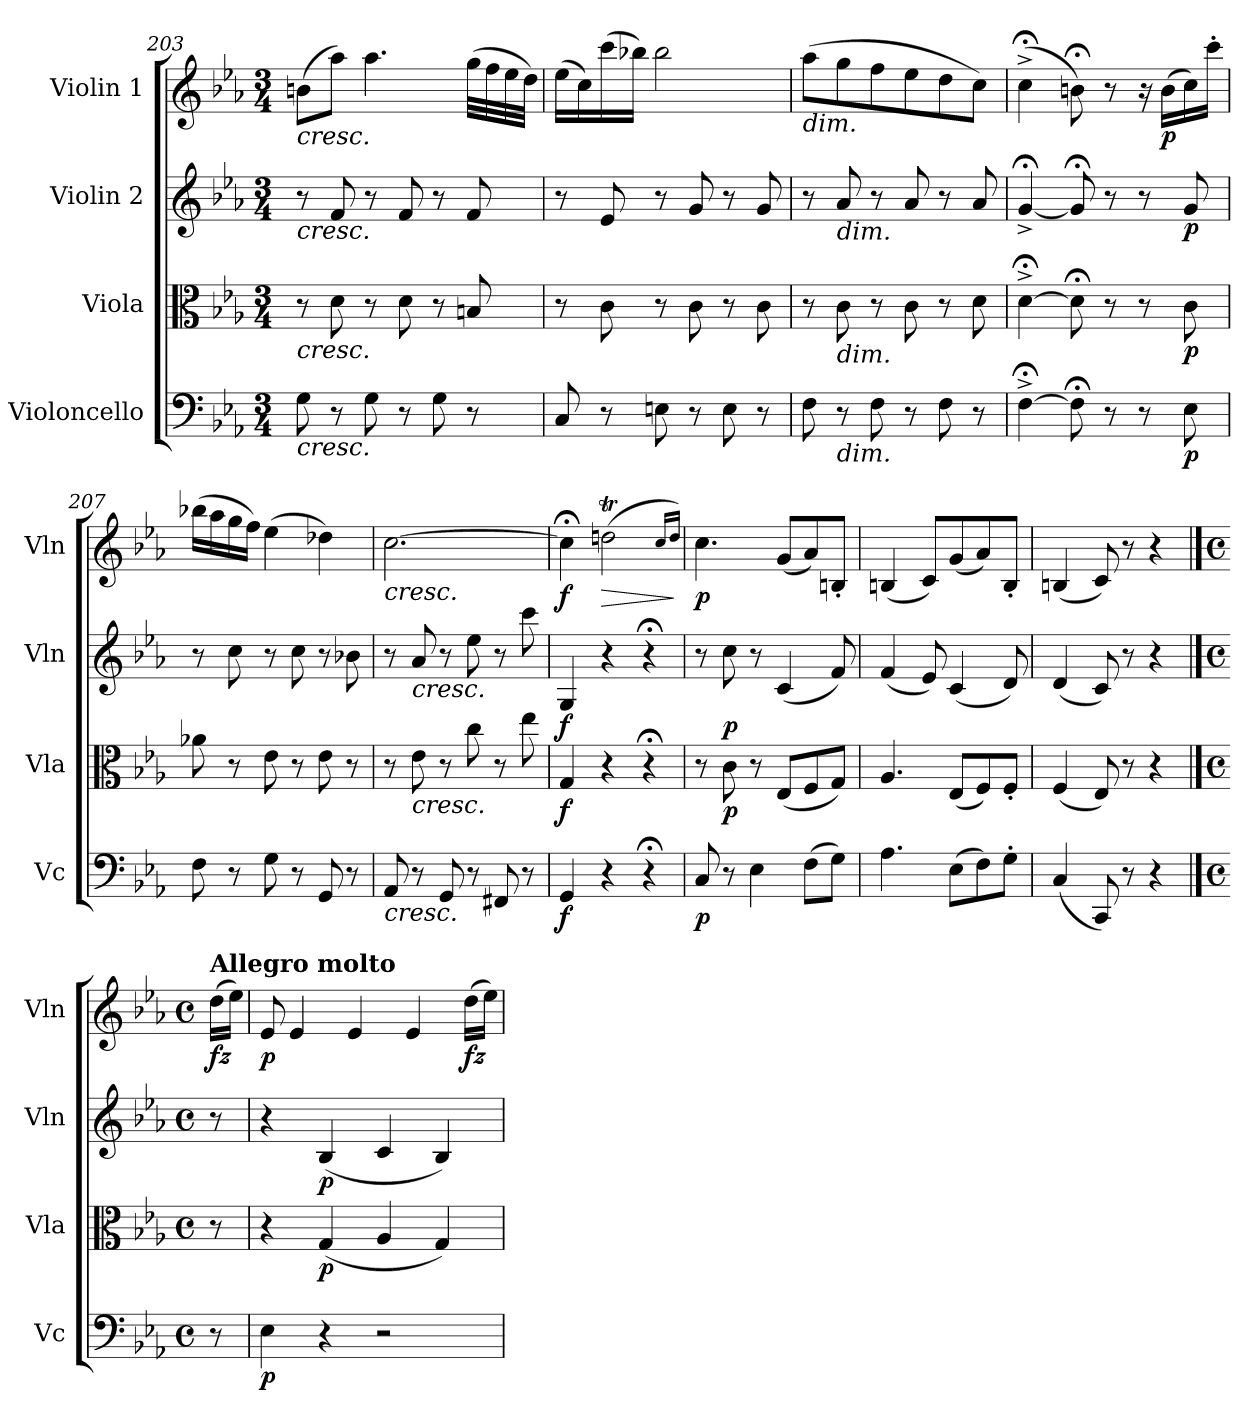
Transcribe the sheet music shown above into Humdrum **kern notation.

**kern	**dynam	**kern	**dynam	**kern	**dynam	**kern	**dynam
*part4	*part4	*part3	*part3	*part2	*part2	*part1	*part1
*staff4	*staff4	*staff3	*staff3	*staff2	*staff2	*staff1	*staff1
*I"Violoncello	*	*I"Viola	*	*I"Violin 2	*	*I"Violin 1	*
*I'Vc	*	*I'Vla	*	*I'Vln	*	*I'Vln	*
*clefF4	*	*clefC3	*	*clefG2	*	*clefG2	*
*k[b-e-a-]	*	*k[b-e-a-]	*	*k[b-e-a-]	*	*k[b-e-a-]	*
*M3/4	*	*M3/4	*	*M3/4	*	*M3/4	*
=203	=203	=203	=203	=203	=203	=203	=203
!	!	!	!	!	!	!LO:TX:b:i:t=cresc.	!
!	!	!	!	!LO:TX:b:i:t=cresc.	!	!	!
!	!	!LO:TX:b:i:t=cresc.	!	!	!	!	!
!LO:TX:b:i:t=cresc.	!	!	!	!	!	!	!
8G\	.	8r	.	8r	.	(>8bn\L	.
8r	.	8d\	.	8f/	.	8aa-\J)	.
8G\	.	8r	.	8r	.	4.aa-\	.
8r	.	8d\	.	8f/	.	.	.
8G\	.	8r	.	8r	.	.	.
8r	.	8Bn/	.	8f/	.	(>32gg\LLL	.
.	.	.	.	.	.	32ff\	.
.	.	.	.	.	.	32ee-\	.
.	.	.	.	.	.	32dd\JJJ)	.
!!LO:LB:g=z
=204	=204	=204	=204	=204	=204	=204	=204
8C/	.	8r	.	8r	.	(>16ee-\LL	.
.	.	.	.	.	.	16cc\)	.
8r	.	8c\	.	8e-/	.	(>16ccc\	.
.	.	.	.	.	.	16bb-X\JJ)	.
8En\	.	8r	.	8r	.	2bb-\	.
8r	.	8c\	.	8g/	.	.	.
8E\	.	8r	.	8r	.	.	.
8r	.	8c\	.	8g/	.	.	.
=205	=205	=205	=205	=205	=205	=205	=205
!	!	!	!	!	!	!LO:TX:b:i:t=dim.	!
8F\	.	8r	.	8r	.	(>8aa-\L	.
!	!	!	!	!LO:TX:b:i:t=dim.	!	!	!
!	!	!LO:TX:b:i:t=dim.	!	!	!	!	!
!LO:TX:b:i:t=dim.	!	!	!	!	!	!	!
8r	.	8c\	.	8a-/	.	8gg\	.
8F\	.	8r	.	8r	.	8ff\	.
8r	.	8c\	.	8a-/	.	8ee-\	.
8F\	.	8r	.	8r	.	8dd\	.
8r	.	8d\	.	8a-/	.	8cc\J)	.
=206	=206	=206	=206	=206	=206	=206	=206
[4F;<^\	.	[4d;<^\	.	[4g;<^/	.	(>4cc;<^\	.
8F;<\]	.	8d;<\]	.	8g;</]	.	8bn;<\)	.
8r	.	8r	.	8r	.	8r	.
8r	.	8r	.	8r	.	16r	.
!	!	!	!	!	!	!	!LO:DY:b
.	.	.	.	.	.	(>16b\LL	p
!	!LO:DY:b	!	!LO:DY:b	!	!LO:DY:b	!	!
8E-\	p	8c\	p	8g/	p	16cc\)	.
.	.	.	.	.	.	16ccc'\JJ	.
=207	=207	=207	=207	=207	=207	=207	=207
8F\	.	8a-X\	.	8r	.	(>16bb-X\LL	.
.	.	.	.	.	.	16aa-\	.
8r	.	8r	.	8cc\	.	16gg\	.
.	.	.	.	.	.	16ff\JJ)	.
8G\	.	8e-\	.	8r	.	(>4ee-\	.
8r	.	8r	.	8cc\	.	.	.
8GG/	.	8e-\	.	8r	.	4dd-X\)	.
8r	.	8r	.	8b-X\	.	.	.
!!LO:PB:g=z
=208	=208	=208	=208	=208	=208	=208	=208
!	!	!	!	!	!	!LO:TX:b:i:t=cresc.	!
!LO:TX:b:i:t=cresc.	!	!	!	!	!	!	!
8AA-/	.	8r	.	8r	.	[2.cc\	.
!	!	!	!	!LO:TX:b:i:t=cresc.	!	!	!
!	!	!LO:TX:b:i:t=cresc.	!	!	!	!	!
8r	.	8e-\	.	8a-/	.	.	.
8GG/	.	8r	.	8r	.	.	.
8r	.	8cc\	.	8ee-\	.	.	.
8FF#X/	.	8r	.	8r	.	.	.
8r	.	8ee-\	.	8ccc\	.	.	.
=209	=209	=209	=209	=209	=209	=209	=209
!	!LO:DY:b	!	!LO:DY:b	!	!LO:DY:b	!	!LO:DY:b
4GG/	f	4G/	f	4G/	f	4cc;<\]	f
!	!	!	!	!	!	!	!LO:HP:b
4r	.	4r	.	4r	.	(>2ddnt\	>
4r;<	.	4r;<	.	4r;<	.	.	.
.	.	.	.	.	.	16qcc/LL	.
.	.	.	.	.	.	16qdd/JJ)	.
.	.	.	.	.	.	.	]
=210	=210	=210	=210	=210	=210	=210	=210
!	!LO:DY:b	!	!	!	!	!	!LO:DY:b
8C/	p	8r	.	8r	.	4.cc\	p
!	!	!	!LO:DY:b	!	!LO:DY:b	!	!
8r	.	8c\	p	8cc\	p	.	.
4E-\	.	8r	.	8r	.	.	.
.	.	(<8E-/L	.	(<4c/	.	(<8g/L	.
(>8F\L	.	8F/	.	.	.	8a-/)	.
8G\J)	.	8G/J)	.	8f/)	.	8Bn'/J	.
=211	=211	=211	=211	=211	=211	=211	=211
4.A-\	.	4.A-/	.	(<4f/	.	(<4Bn/	.
.	.	.	.	8e-/)	.	8c/L)	.
(>8E-\L	.	(<8E-/L	.	(<4c/	.	(<8g/	.
8F\)	.	8F/)	.	.	.	8a-/)	.
8G'\J	.	8F'/J	.	8d/)	.	8B'/J	.
=212	=212	=212	=212	=212	=212	=212	=212
(<4C/	.	(<4F/	.	(<4d/	.	(<4Bn/	.
8CC/)	.	8E-/)	.	8c/)	.	8c/)	.
8r	.	8r	.	8r	.	8r	.
4r	.	4r	.	4r	.	4r	.
!!LO:PB:g=z
==212X2	==212X2	==212X2	==212X2	==212X2	==212X2	==212X2	==212X2
*M4/4	*	*M4/4	*	*M4/4	*	*M4/4	*
*met(c)	*	*met(c)	*	*met(c)	*	*met(c)	*
!	!	!	!	!	!	!LO:TX:a:B:t=Allegro molto	!
!	!	!	!	!	!	!	!LO:DY:b
8r	.	8r	.	8r	.	(>16dd\LL	fz
.	.	.	.	.	.	16ee-\JJ)	.
=213	=213	=213	=213	=213	=213	=213	=213
!	!LO:DY:b	!	!	!	!	!	!LO:DY:b
4E-\	p	4r	.	4r	.	8e-/	p
.	.	.	.	.	.	4e-/	.
!	!	!	!LO:DY:b	!	!LO:DY:b	!	!
4r	.	(<4G/	p	(<4B-/	p	.	.
.	.	.	.	.	.	4e-/	.
2r	.	4A-/	.	4c/	.	.	.
.	.	.	.	.	.	4e-/	.
.	.	4G/)	.	4B-/)	.	.	.
!	!	!	!	!	!	!	!LO:DY:b
.	.	.	.	.	.	(>16dd\LL	fz
.	.	.	.	.	.	16ee-\JJ)	.
=	=	=	=	=	=	=	=
*-	*-	*-	*-	*-	*-	*-	*-
